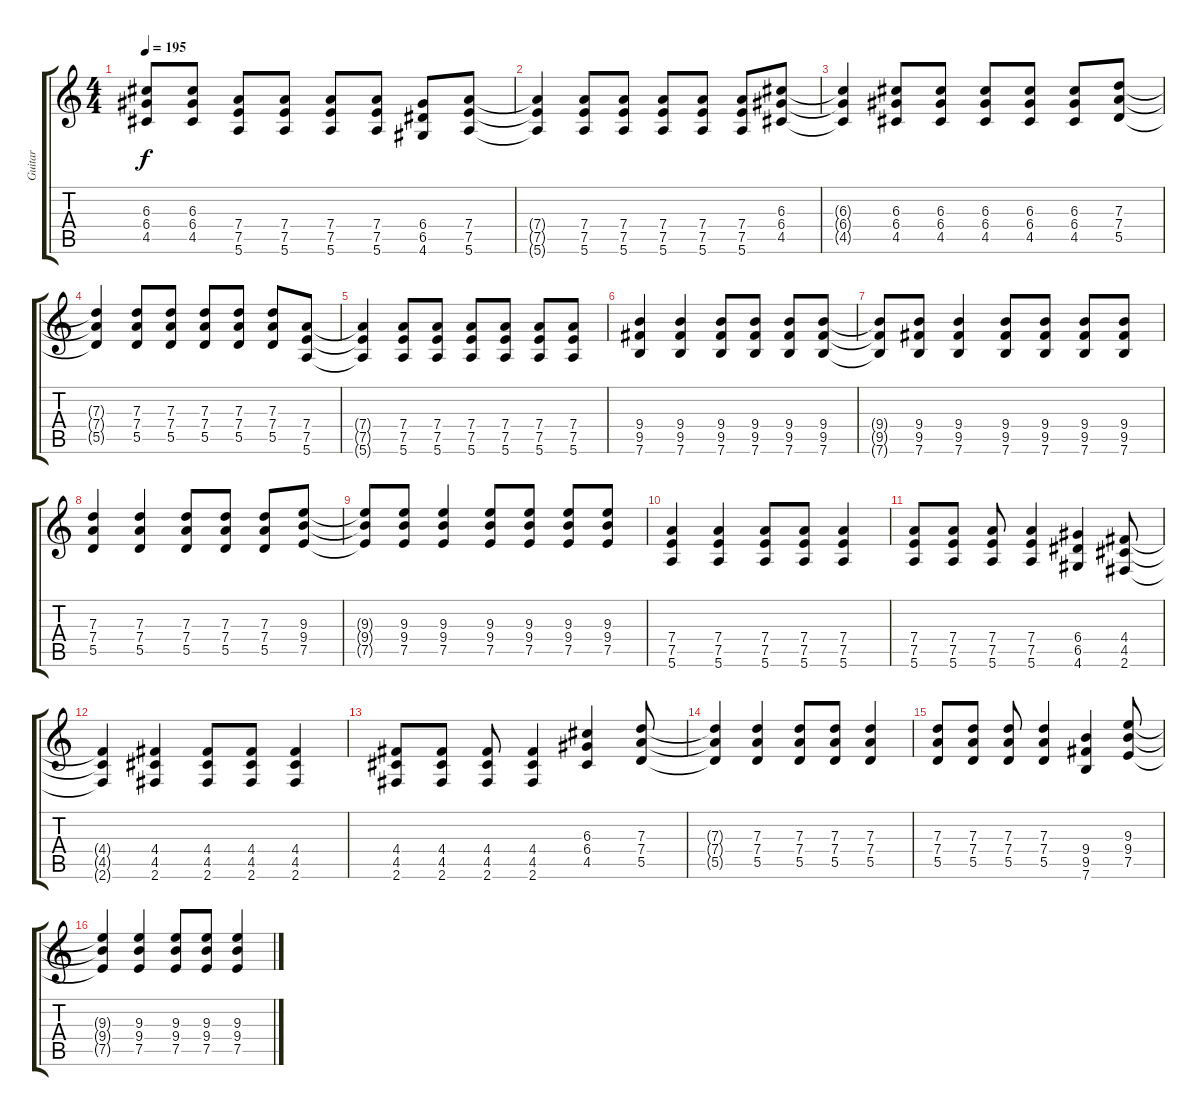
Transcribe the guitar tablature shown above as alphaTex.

\track ("Guitar" "Guitar") {instrument overdrivenguitar}
\staff {score tabs}
\tuning (E4 B3 G3 D3 A2 E2) {hide}
\ts (4 4)
\tempo 195
\clef g2
\ks c
(6.3 6.4 4.5).8{dy f} (6.3 6.4 4.5).8 (7.4 7.5 5.6).8 (7.4 7.5 5.6).8 (7.4 7.5 5.6).8 (7.4 7.5 5.6).8 (6.4 6.5 4.6).8 (7.4 7.5 5.6).8 |
(7.4{t} 7.5{t} 5.6{t}).4 (7.4 7.5 5.6).8 (7.4 7.5 5.6).8 (7.4 7.5 5.6).8 (7.4 7.5 5.6).8 (7.4 7.5 5.6).8 (6.3 6.4 4.5).8 |
(6.3{t} 6.4{t} 4.5{t}).4 (6.3 6.4 4.5).8 (6.3 6.4 4.5).8 (6.3 6.4 4.5).8 (6.3 6.4 4.5).8 (6.3 6.4 4.5).8 (7.3 7.4 5.5).8 |
(7.3{t} 7.4{t} 5.5{t}).4 (7.3 7.4 5.5).8 (7.3 7.4 5.5).8 (7.3 7.4 5.5).8 (7.3 7.4 5.5).8 (7.3 7.4 5.5).8 (7.4 7.5 5.6).8 |
(7.4{t} 7.5{t} 5.6{t}).4 (7.4 7.5 5.6).8 (7.4 7.5 5.6).8 (7.4 7.5 5.6).8 (7.4 7.5 5.6).8 (7.4 7.5 5.6).8 (7.4 7.5 5.6).8 |
(9.4 9.5 7.6).4 (9.4 9.5 7.6).4 (9.4 9.5 7.6).8 (9.4 9.5 7.6).8 (9.4 9.5 7.6).8 (9.4 9.5 7.6).8 |
(9.4{t} 9.5{t} 7.6{t}).8 (9.4 9.5 7.6).8 (9.4 9.5 7.6).4 (9.4 9.5 7.6).8 (9.4 9.5 7.6).8 (9.4 9.5 7.6).8 (9.4 9.5 7.6).8 |
(7.3 7.4 5.5).4 (7.3 7.4 5.5).4 (7.3 7.4 5.5).8 (7.3 7.4 5.5).8 (7.3 7.4 5.5).8 (9.3 9.4 7.5).8 |
(9.3{t} 9.4{t} 7.5{t}).8 (9.3 9.4 7.5).8 (9.3 9.4 7.5).4 (9.3 9.4 7.5).8 (9.3 9.4 7.5).8 (9.3 9.4 7.5).8 (9.3 9.4 7.5).8 |
(7.4 7.5 5.6).4{volume 14} (7.4 7.5 5.6).4 (7.4 7.5 5.6).8 (7.4 7.5 5.6).8 (7.4 7.5 5.6).4 |
(7.4 7.5 5.6).8 (7.4 7.5 5.6).8 (7.4 7.5 5.6).8 (7.4 7.5 5.6).4 (6.4 6.5 4.6).4 (4.4 4.5 2.6).8 |
(4.4{t} 4.5{t} 2.6{t}).4 (4.4 4.5 2.6).4 (4.4 4.5 2.6).8 (4.4 4.5 2.6).8 (4.4 4.5 2.6).4 |
(4.4 4.5 2.6).8 (4.4 4.5 2.6).8 (4.4 4.5 2.6).8 (4.4 4.5 2.6).4 (6.3 6.4 4.5).4 (7.3 7.4 5.5).8 |
(7.3{t} 7.4{t} 5.5{t}).4 (7.3 7.4 5.5).4 (7.3 7.4 5.5).8 (7.3 7.4 5.5).8 (7.3 7.4 5.5).4 |
(7.3 7.4 5.5).8 (7.3 7.4 5.5).8 (7.3 7.4 5.5).8 (7.3 7.4 5.5).4 (9.4 9.5 7.6).4 (9.3 9.4 7.5).8 |
(9.3{t} 9.4{t} 7.5{t}).4 (9.3 9.4 7.5).4 (9.3 9.4 7.5).8 (9.3 9.4 7.5).8 (9.3 9.4 7.5).4
